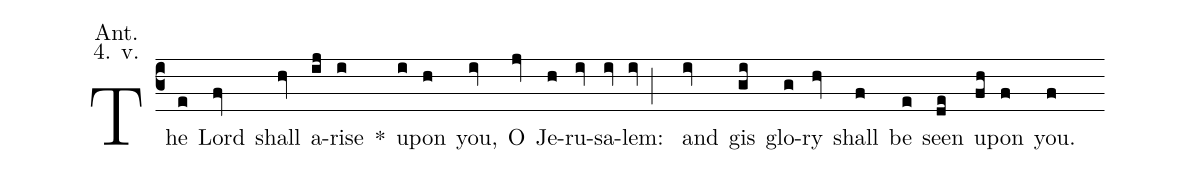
annotation: Ant.;
annotation: 4. v.;
%%
(c3) The(e) Lord(fv) shall(hv) a(ij)rise(i) <sp>*</sp>() u(i)pon(h) you,(iv) O(jv) Je(h)ru(iv)sa(iv)lem:(iv;) and(iv) gis(gi) glo(g)ry(hv) shall(f) be(e) seen(de) u(fh)pon(f) you.(f)
